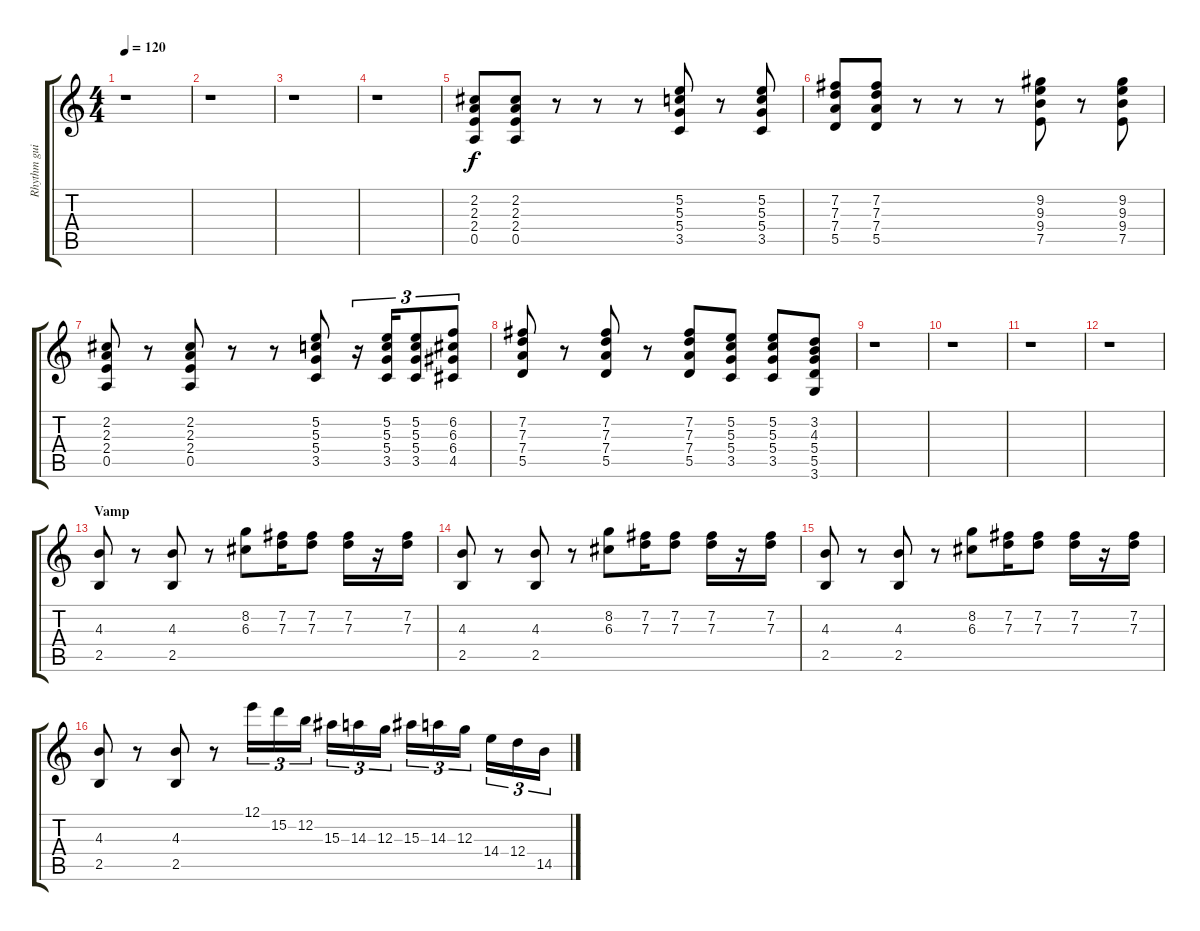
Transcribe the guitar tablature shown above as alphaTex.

\track ("Rhythm guitar" "Rhythm gui") {instrument electricguitarclean}
\staff {score tabs}
\tuning (E4 B3 G3 D3 A2 E2) {hide}
\ts (4 4)
\tempo 120
\clef g2
\ks c
r.1{dy f} |
r.1 |
r.1 |
r.1 |
(2.2 2.3 2.4 0.5).8 (2.2 2.3 2.4 0.5).8 r.8 r.8 r.8 (5.2 5.3 5.4 3.5).8 r.8 (5.2 5.3 5.4 3.5).8 |
(7.2 7.3 7.4 5.5).8 (7.2 7.3 7.4 5.5).8 r.8 r.8 r.8 (9.2 9.3 9.4 7.5).8 r.8 (9.2 9.3 9.4 7.5).8 |
(2.2 2.3 2.4 0.5).8 r.8 (2.2 2.3 2.4 0.5).8 r.8 r.8 (5.2 5.3 5.4 3.5).8 r.16{tu (3 2)} (5.2 5.3 5.4 3.5).16{tu (3 2)} (5.2 5.3 5.4 3.5).8{tu (3 2)} (6.2 6.3 6.4 4.5).8{tu (3 2)} |
(7.2 7.3 7.4 5.5).8 r.8 (7.2 7.3 7.4 5.5).8 r.8 (7.2 7.3 7.4 5.5).8 (5.2 5.3 5.4 3.5).8 (5.2 5.3 5.4 3.5).8 (3.2 4.3 5.4 5.5 3.6).8 |
r.1 |
r.1 |
r.1 |
r.1 |
\section ("" "Vamp")
(4.3 2.5).8 r.8 (4.3 2.5).8 r.8 (8.2 6.3).8 (7.2 7.3).16 (7.2 7.3).8 (7.2 7.3).16 r.16 (7.2 7.3).16 |
(4.3 2.5).8 r.8 (4.3 2.5).8 r.8 (8.2 6.3).8 (7.2 7.3).16 (7.2 7.3).8 (7.2 7.3).16 r.16 (7.2 7.3).16 |
(4.3 2.5).8 r.8 (4.3 2.5).8 r.8 (8.2 6.3).8 (7.2 7.3).16 (7.2 7.3).8 (7.2 7.3).16 r.16 (7.2 7.3).16 |
(4.3 2.5).8 r.8 (4.3 2.5).8 r.8 12.1.16{tu (3 2)} 15.2.16{tu (3 2)} 12.2.16{tu (3 2)} 15.3.16{tu (3 2)} 14.3.16{tu (3 2)} 12.3.16{tu (3 2)} 15.3.16{tu (3 2)} 14.3.16{tu (3 2)} 12.3.16{tu (3 2)} 14.4.16{tu (3 2)} 12.4.16{tu (3 2)} 14.5.16{tu (3 2)}
